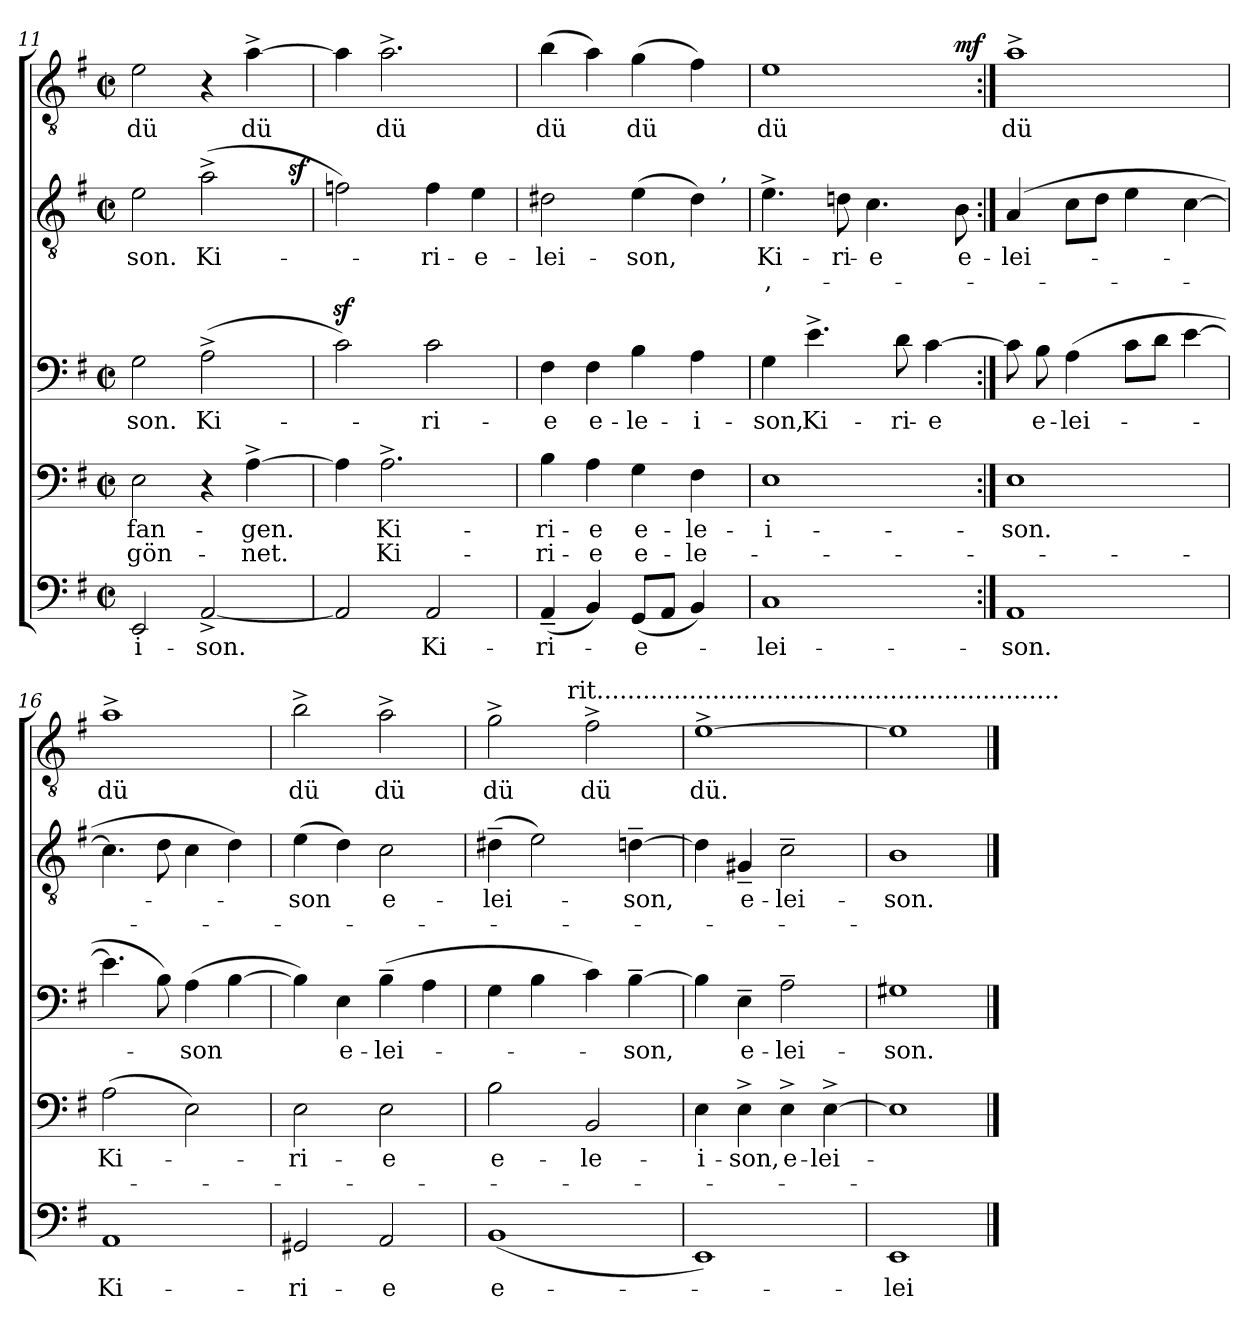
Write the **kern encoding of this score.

**kern	**text	**kern	**text	**text	**kern	**text	**kern	**text	**text	**dynam	**kern	**text	**dynam
*part5	*part5	*part4	*part4	*part4	*part3	*part3	*part2	*part2	*part2	*part2	*part1	*part1	*part1
*staff5	*staff5	*staff4	*staff4	*staff4	*staff3	*staff3	*staff2	*staff2	*staff2	*staff2	*staff1	*staff1	*staff1
*clefF4	*	*clefF4	*	*	*clefF4	*	*clefGv2	*	*	*	*clefGv2	*	*
*k[f#]	*	*k[f#]	*	*	*k[f#]	*	*k[f#]	*	*	*	*k[f#]	*	*
*G:	*	*G:	*	*	*G:	*	*G:	*	*	*	*G:	*	*
*M2/2	*	*M2/2	*	*	*M2/2	*	*M2/2	*	*	*	*M2/2	*	*
*met(c|)	*	*met(c|)	*	*	*met(c|)	*	*met(c|)	*	*	*	*met(c|)	*	*
=11	=11	=11	=11	=11	=11	=11	=11	=11	=11	=11	=11	=11	=11
!	!LO:LY:b	!	!LO:LY:b	!LO:LY:b	!	!LO:LY:b	!	!LO:LY:b	!	!	!	!LO:LY:b	!
*	*	*	*	*	*	*	*^	*	*	*	*	*	*
2EE/	-i-	2E\	-fan-	gön-	2G\	-son.	2e\	2ryy	-son.	.	.	2e\	dü	.
!	!LO:LY:b	!	!	!	!	!LO:LY:b	!	!	!LO:LY:b	!	!	!	!	!
[<2AA^</	-son.	4r	.	.	(>2A^>\	Ki-	(>2a^>\	4ryy	Ki-	.	.	4r	.	.
!	!	!	!LO:LY:b	!LO:LY:b	!	!	!	!	!	!	!	!	!LO:LY:b	!
.	.	[>4A^>\	-gen.	-net.	.	.	.	8ryy	.	.	.	[>4a^>\	dü	.
.	.	.	.	.	.	.	.	32ryy	.	.	.	.	.	.
!	!	!	!	!	!	!	!	!	!	!	!LO:DY:a	!	!	!
.	.	.	.	.	.	.	.	16.ryy	.	.	sf	.	.	.
*	*	*	*	*	*	*	*v	*v	*	*	*	*	*	*
=12	=12	=12	=12	=12	=12	=12	=12	=12	=12	=12	=12	=12	=12
2AA/]	.	4A\]	.	.	2cz>\)	.	2fn\)	.	.	.	4a\]	.	.
!	!	!	!LO:LY:b	!LO:LY:b	!	!	!	!	!	!	!	!LO:LY:b	!
.	.	2.A^>\	Ki-	Ki-	.	.	.	.	.	.	2.a^>\	dü	.
!	!LO:LY:b	!	!	!	!	!LO:LY:b	!	!LO:LY:b	!	!	!	!	!
2AA/	Ki-	.	.	.	2c\	-ri-	4f\	-ri-	.	.	.	.	.
!	!	!	!	!	!	!	!	!LO:LY:b	!	!	!	!	!
.	.	.	.	.	.	.	4e\	-e-	.	.	.	.	.
=13	=13	=13	=13	=13	=13	=13	=13	=13	=13	=13	=13	=13	=13
!	!LO:LY:b	!	!LO:LY:b	!LO:LY:b	!	!LO:LY:b	!	!LO:LY:b	!	!	!	!LO:LY:b	!
*	*	*	*	*	*	*	*^	*	*	*	*	*	*
(<4AA~</	-ri-	4B\	-ri-	-ri-	4F#\	-e	2d#X\	2..ryy	-lei-	.	.	(>4b\	dü	.
!	!	!	!LO:LY:b	!LO:LY:b	!	!LO:LY:b	!	!	!	!	!	!	!	!
4BB/)	.	4A\	-e	-e	4F#\	e-	.	.	.	.	.	4a\)	.	.
!	!LO:LY:b	!	!LO:LY:b	!LO:LY:b	!	!LO:LY:b	!	!	!LO:LY:b	!	!	!	!LO:LY:b	!
(<8GG/L	-e-	4G\	e-	e-	4B\	-le-	(>4e\	.	-son,	.	.	(>4g\	dü	.
8AA/J	.	.	.	.	.	.	.	.	.	.	.	.	.	.
!	!	!	!LO:LY:b	!LO:LY:b	!	!LO:LY:b	!	!	!	!	!	!	!	!
4BB/)	.	4F#\	-le-	-le-	4A\	-i-	4d#\)	.	.	.	.	4f#\)	.	.
!	!	!	!	!	!	!	!	!LO:TX:a:t=,	!	!	!	!	!	!
.	.	.	.	.	.	.	.	8ryy	.	.	.	.	.	.
!!LO:LB:g=z
=14	=14	=14	=14	=14	=14	=14	=14	=14	=14	=14	=14	=14	=14	=14
!	!LO:LY:b	!	!LO:LY:b	!	!	!LO:LY:b	!	!	!LO:LY:b	!LO:LY:b	!	!	!LO:LY:b	!
*	*	*	*	*	*	*	*v	*v	*	*	*	*^	*	*
1C	-lei-	1E	-i-	.	4G\	-son,	4.e^>\	Ki-	,-	.	1e	2..ryy	dü	.
!	!	!	!	!	!	!LO:LY:b	!	!	!	!	!	!	!	!
.	.	.	.	.	4.e^>\	Ki-	.	.	.	.	.	.	.	.
!	!	!	!	!	!	!	!	!LO:LY:b	!	!	!	!	!	!
.	.	.	.	.	.	.	8dn\	-ri-	.	.	.	.	.	.
!	!	!	!	!	!	!	!	!LO:LY:b:rj	!	!	!	!	!	!
.	.	.	.	.	.	.	4.c\	-e	.	.	.	.	.	.
!	!	!	!	!	!	!LO:LY:b	!	!	!	!	!	!	!	!
.	.	.	.	.	8d\	-ri-	.	.	.	.	.	.	.	.
!	!	!	!	!	!	!LO:LY:b:rj	!	!	!	!	!	!	!	!
.	.	.	.	.	[>4c\	-e	.	.	.	.	.	.	.	.
!	!	!	!	!	!	!	!	!LO:LY:b	!	!	!	!	!	!LO:DY:a
.	.	.	.	.	.	.	8B\	e-	.	.	.	8ryy	.	mf
=15:|!	=15:|!	=15:|!	=15:|!	=15:|!	=15:|!	=15:|!	=15:|!	=15:|!	=15:|!	=15:|!	=15:|!	=15:|!	=15:|!	=15:|!
!	!LO:LY:b	!	!LO:LY:b	!	!	!	!	!LO:LY:b	!	!	!	!	!LO:LY:b	!
*	*	*	*	*	*	*	*	*	*	*	*v	*v	*	*
1AA	-son.	1E	-son.	.	8c\]	.	(4A/	-lei-	.	.	1a^>	dü	.
!	!	!	!	!	!	!LO:LY:b	!	!	!	!	!	!	!
.	.	.	.	.	8B\	e-	.	.	.	.	.	.	.
!	!	!	!	!	!	!LO:LY:b	!	!	!	!	!	!	!
.	.	.	.	.	(>4A\	-lei-	8c\L	.	.	.	.	.	.
.	.	.	.	.	.	.	8d\J	.	.	.	.	.	.
.	.	.	.	.	8c\L	.	4e\	.	.	.	.	.	.
.	.	.	.	.	8d\J	.	.	.	.	.	.	.	.
.	.	.	.	.	[>4e\	.	[>4c\	.	.	.	.	.	.
=16	=16	=16	=16	=16	=16	=16	=16	=16	=16	=16	=16	=16	=16
!	!LO:LY:b	!	!LO:LY:b	!	!	!	!	!	!	!	!	!LO:LY:b	!
1AA	Ki-	(>2A\	Ki-	.	4.e\]	.	4.c\]	.	.	.	1a^>	dü	.
.	.	.	.	.	8B\)	.	8d\	.	.	.	.	.	.
!	!	!	!	!	!	!LO:LY:b	!	!	!	!	!	!	!
.	.	2E\)	.	.	(>4A\	-son	4c\	.	.	.	.	.	.
.	.	.	.	.	[>4B\	.	4d\)	.	.	.	.	.	.
=17	=17	=17	=17	=17	=17	=17	=17	=17	=17	=17	=17	=17	=17
!	!LO:LY:b	!	!LO:LY:b	!	!	!	!	!LO:LY:b	!	!	!	!LO:LY:b	!
2GG#X/	-ri-	2E\	-ri-	.	4B\])	.	(>4e\	-son	.	.	2b^>\	dü	.
!	!	!	!	!	!	!LO:LY:b	!	!	!	!	!	!	!
.	.	.	.	.	4E\	e-	4d\)	.	.	.	.	.	.
!	!LO:LY:b	!	!LO:LY:b	!	!	!LO:LY:b	!	!LO:LY:b	!	!	!	!LO:LY:b	!
2AA/	-e	2E\	-e	.	(>4B~>\	-lei-	2c\	e-	.	.	2a^>\	dü	.
.	.	.	.	.	4A\	.	.	.	.	.	.	.	.
=18	=18	=18	=18	=18	=18	=18	=18	=18	=18	=18	=18	=18	=18
!	!LO:LY:b	!	!LO:LY:b	!	!	!	!	!LO:LY:b	!	!	!	!LO:LY:b	!
*	*	*	*	*	*	*	*	*	*	*	*^	*	*
(<1BB	e-	2B\	e-	.	4G\	.	(>4d#X~>\	-lei-	.	.	2g^>\	4..ryy	dü	.
.	.	.	.	.	4B\	.	2e\)	.	.	.	.	.	.	.
!	!	!	!	!	!	!	!	!	!	!	!	!LO:TX:a:t=rit............................................................	!	!
.	.	.	.	.	.	.	.	.	.	.	.	2ryy	.	.
!	!	!	!LO:LY:b	!	!	!	!	!	!	!	!	!	!LO:LY:b	!
.	.	2BB/	-le-	.	4c\)	.	.	.	.	.	2f#^>\	.	dü	.
!	!	!	!	!	!	!LO:LY:b	!	!LO:LY:b	!	!	!	!	!	!
.	.	.	.	.	[>4B~>\	-son,	[>4dn~>\	-son,	.	.	.	.	.	.
.	.	.	.	.	.	.	.	.	.	.	.	16ryy	.	.
=19	=19	=19	=19	=19	=19	=19	=19	=19	=19	=19	=19	=19	=19	=19
!	!	!	!LO:LY:b	!	!	!	!	!	!	!	!	!	!LO:LY:b	!
*	*	*	*	*	*	*	*	*	*	*	*v	*v	*	*
1EE)	.	4E\	-i-	.	4B\]	.	4d\]	.	.	.	[>1e^>	dü.	.
!	!	!	!LO:LY:b	!	!	!LO:LY:b	!	!LO:LY:b	!	!	!	!	!
.	.	4E^>\	-son,	.	4E~>\	e-	4G#X~</	e-	.	.	.	.	.
!	!	!	!LO:LY:b	!	!	!LO:LY:b	!	!LO:LY:b	!	!	!	!	!
.	.	4E^>\	e-	.	2A~>\	-lei-	2c~>\	-lei-	.	.	.	.	.
!	!	!	!LO:LY:b	!	!	!	!	!	!	!	!	!	!
.	.	[>4E^>\	-lei-	.	.	.	.	.	.	.	.	.	.
=20	=20	=20	=20	=20	=20	=20	=20	=20	=20	=20	=20	=20	=20
!	!LO:LY:b	!	!	!	!	!LO:LY:b	!	!LO:LY:b	!	!	!	!	!
1EE	-lei-	1E]	.	.	1G#X	-son.	1B	-son.	.	.	1e]	.	.
==	==	==	==	==	==	==	==	==	==	==	==	==	==
*-	*-	*-	*-	*-	*-	*-	*-	*-	*-	*-	*-	*-	*-
